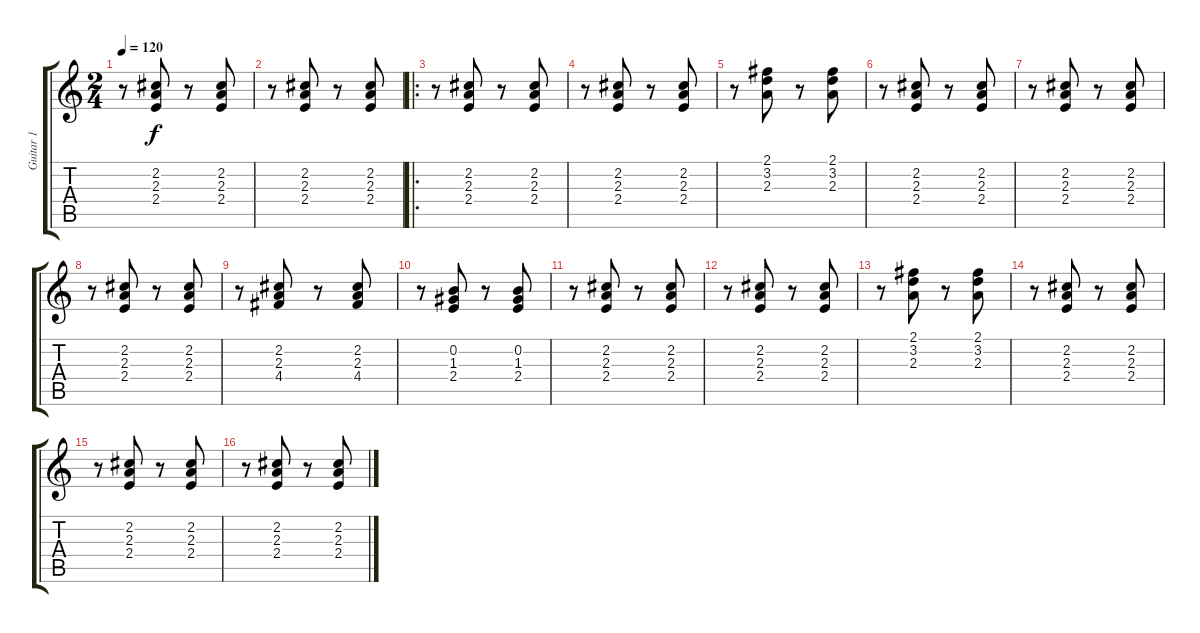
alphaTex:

\track ("Guitar 1" "Guitar 1") {instrument acousticguitarnylon}
\staff {score tabs}
\tuning (E4 B3 G3 D3 A2 E2) {hide}
\ts (2 4)
\tempo 120
\clef g2
\ks c
r.8{dy f instrument acousticguitarnylon} (2.2 2.3 2.4).8 r.8 (2.2 2.3 2.4).8 |
r.8 (2.2 2.3 2.4).8 r.8 (2.2 2.3 2.4).8 |
\ro
r.8 (2.2 2.3 2.4).8 r.8 (2.2 2.3 2.4).8 |
r.8 (2.2 2.3 2.4).8 r.8 (2.2 2.3 2.4).8 |
r.8 (2.1 3.2 2.3).8 r.8 (2.1 3.2 2.3).8 |
r.8 (2.2 2.3 2.4).8 r.8 (2.2 2.3 2.4).8 |
r.8 (2.2 2.3 2.4).8 r.8 (2.2 2.3 2.4).8 |
r.8 (2.2 2.3 2.4).8 r.8 (2.2 2.3 2.4).8 |
r.8 (2.2 2.3 4.4).8 r.8 (2.2 2.3 4.4).8 |
r.8 (0.2 1.3 2.4).8 r.8 (0.2 1.3 2.4).8 |
r.8 (2.2 2.3 2.4).8 r.8 (2.2 2.3 2.4).8 |
r.8 (2.2 2.3 2.4).8 r.8 (2.2 2.3 2.4).8 |
r.8 (2.1 3.2 2.3).8 r.8 (2.1 3.2 2.3).8 |
r.8 (2.2 2.3 2.4).8 r.8 (2.2 2.3 2.4).8 |
r.8 (2.2 2.3 2.4).8 r.8 (2.2 2.3 2.4).8 |
r.8 (2.2 2.3 2.4).8 r.8 (2.2 2.3 2.4).8
